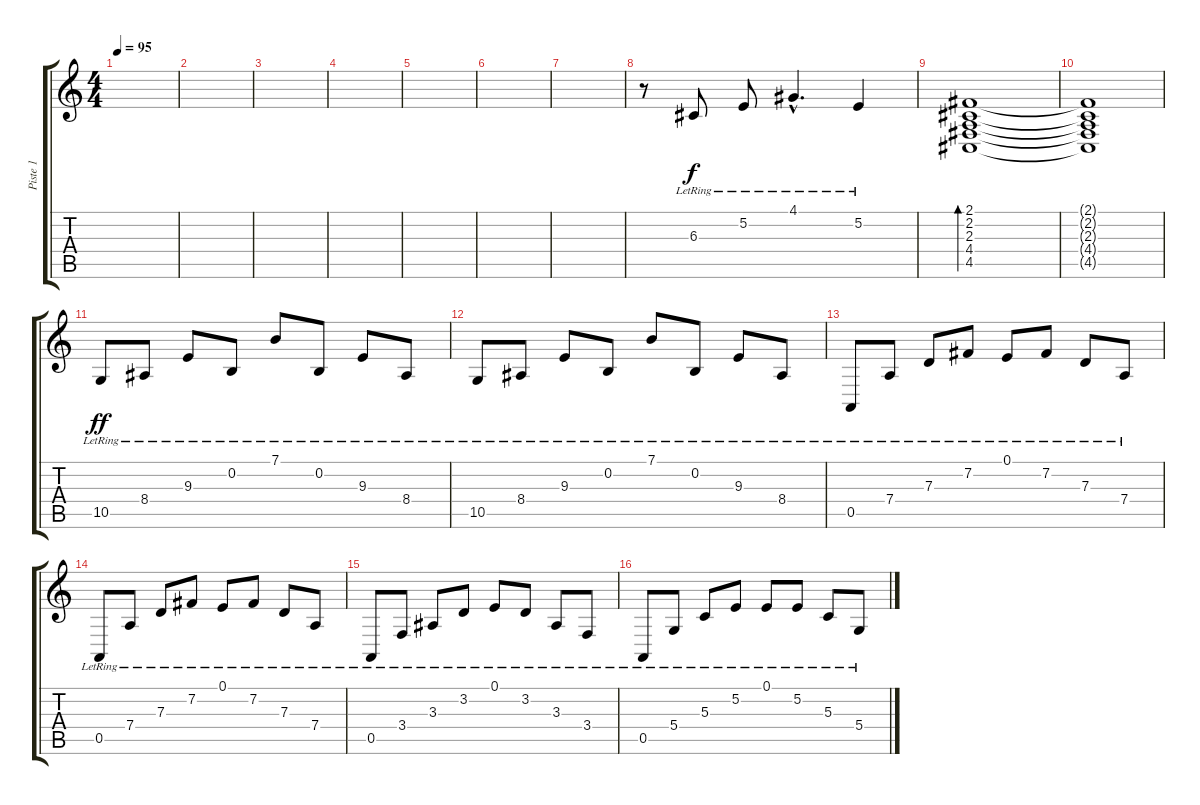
\track ("Piste 1" "Piste 1") {instrument acousticgrandpiano}
\staff {score tabs}
\tuning (E4 B3 G3 D3 A2 E2) {hide}
\ts (4 4)
\tempo 95
\clef g2
\ks c
|
|
|
|
|
|
|
r.8 6.3{lr}.8 5.2{lr}.8 4.1{hac lr}.4{d} 5.2{lr}.4 |
(2.1 2.2 2.3 4.4 4.5).1{bd 480} |
(2.1{t} 2.2{t} 2.3{t} 4.4{t} 4.5{t}).1{dy f} |
10.5{lr}.8{dy ff} 8.4{lr}.8 9.3{lr}.8 0.2{lr}.8 7.1{lr}.8 0.2{lr}.8 9.3{lr}.8 8.4{lr}.8 |
10.5{lr}.8 8.4{lr}.8 9.3{lr}.8 0.2{lr}.8 7.1{lr}.8 0.2{lr}.8 9.3{lr}.8 8.4{lr}.8 |
0.5{lr}.8 7.4{lr}.8 7.3{lr}.8 7.2{lr}.8 0.1{lr}.8 7.2{lr}.8 7.3{lr}.8 7.4{lr}.8 |
0.5{lr}.8 7.4{lr}.8 7.3{lr}.8 7.2{lr}.8 0.1{lr}.8 7.2{lr}.8 7.3{lr}.8 7.4{lr}.8 |
0.5{lr}.8 3.4{lr}.8 3.3{lr}.8 3.2{lr}.8 0.1{lr}.8 3.2{lr}.8 3.3{lr}.8 3.4{lr}.8 |
0.5{lr}.8 5.4{lr}.8 5.3{lr}.8 5.2{lr}.8 0.1{lr}.8 5.2{lr}.8 5.3{lr}.8 5.4{lr}.8
